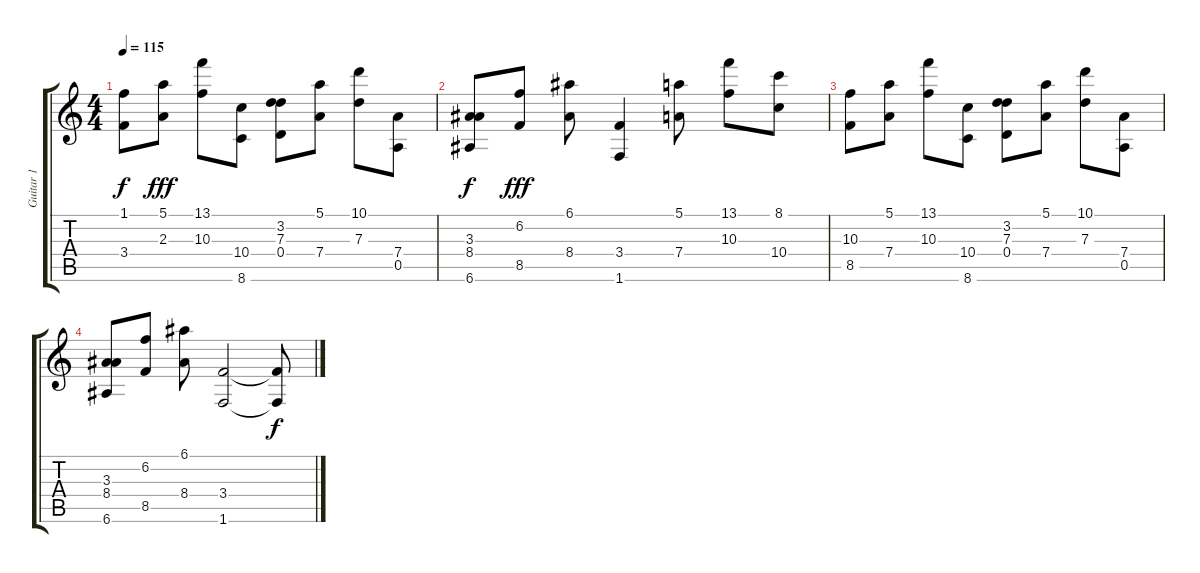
\track ("Guitar 1" "Guitar 1") {instrument acousticguitarsteel}
\staff {score tabs}
\tuning (E4 B3 G3 D3 A2 E2) {hide}
\ts (4 4)
\tempo 115
\clef g2
\ks c
(1.1 3.4).8{dy f} (5.1 2.3).8{dy fff volume 8} (13.1 10.3).8 (10.4 8.6).8 (3.2 7.3 0.4).8 (5.1 7.4).8 (10.1 7.3).8 (7.4 0.5).8 |
(3.3 8.4 6.6).8{dy f} (6.2 8.5).8{dy fff} (6.1 8.4).8 (3.4 1.6).4 (5.1 7.4).8 (13.1 10.3).8 (8.1 10.4).8 |
(10.3 8.5).8 (5.1 7.4).8 (13.1 10.3).8 (10.4 8.6).8 (3.2 7.3 0.4).8 (5.1 7.4).8 (10.1 7.3).8 (7.4 0.5).8 |
(3.3 8.4 6.6).8 (6.2 8.5).8 (6.1 8.4).8 (3.4 1.6).2 (3.4{t} 1.6{t}).8{dy f}
